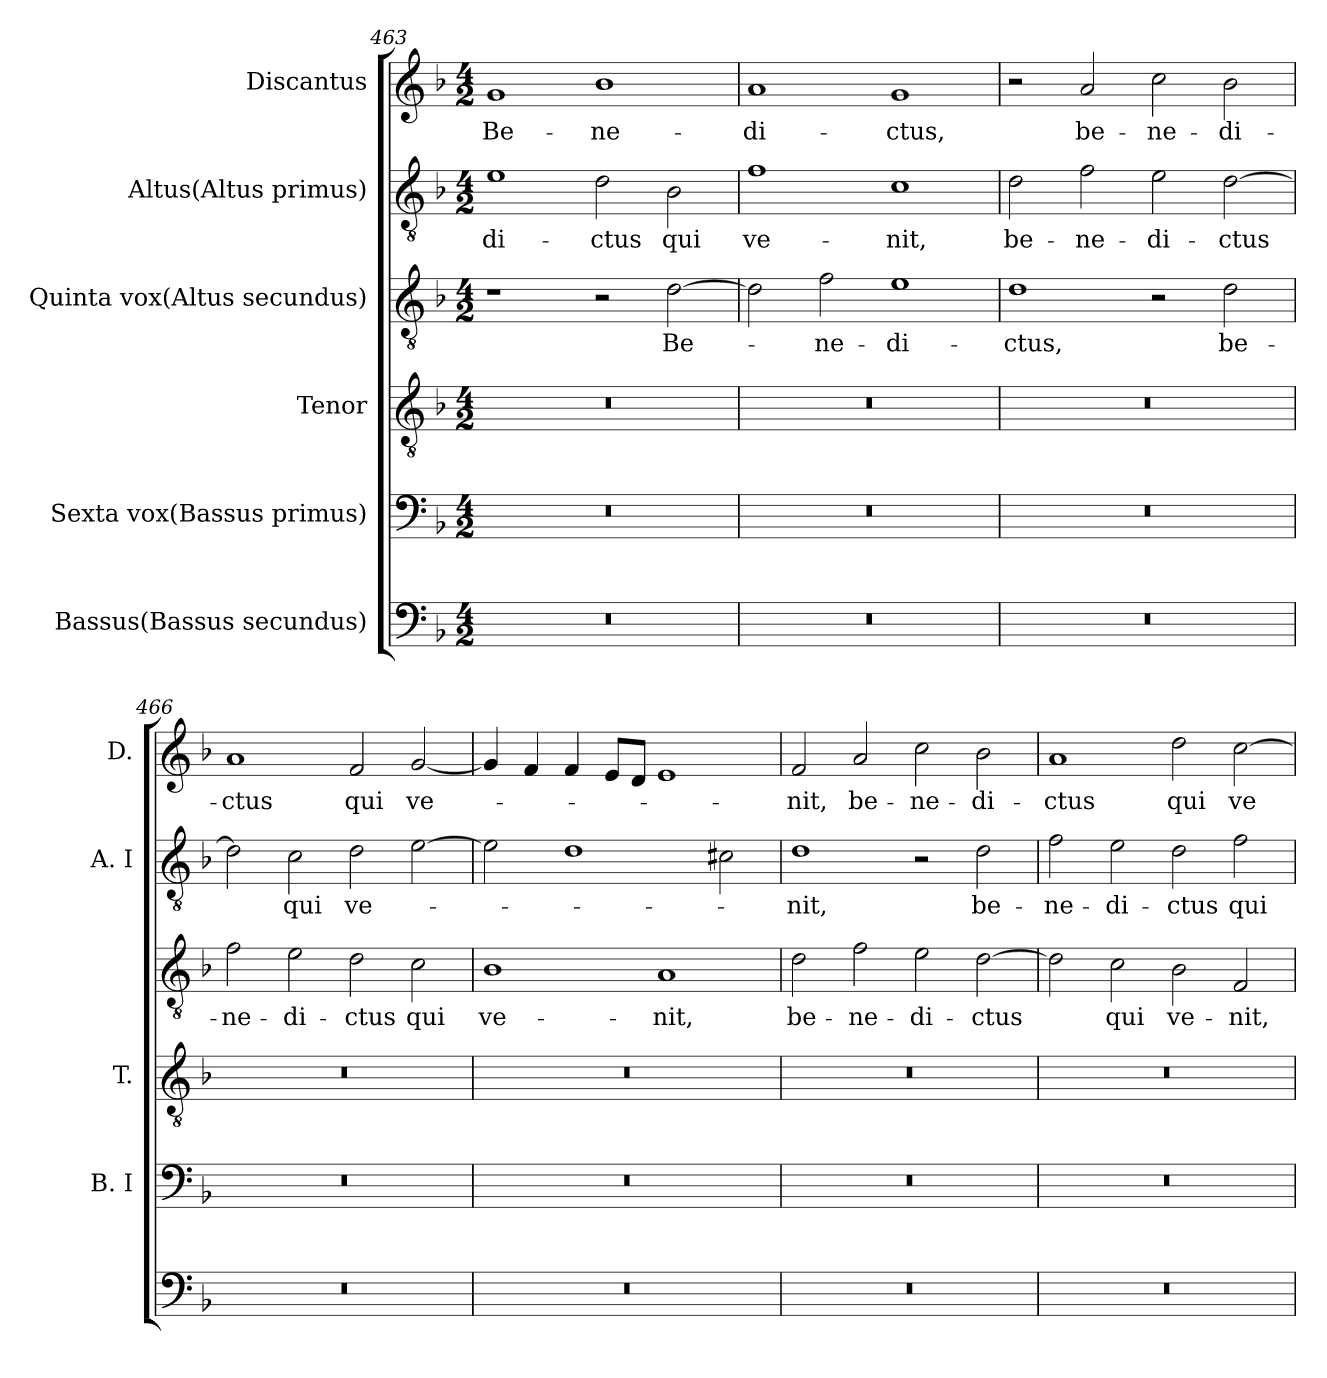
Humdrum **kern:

**kern	**kern	**kern	**kern	**text	**kern	**text	**kern	**text
*part6	*part5	*part4	*part3	*part3	*part2	*part2	*part1	*part1
*staff6	*staff5	*staff4	*staff3	*staff3	*staff2	*staff2	*staff1	*staff1
*I"Bassus(Bassus secundus)	*I"Sexta vox(Bassus primus)	*I"Tenor	*I"Quinta vox(Altus secundus)	*	*I"Altus(Altus primus)	*	*I"Discantus	*
*	*I'B. I	*I'T.	*	*	*I'A. I	*	*I'D.	*
*clefF4	*clefF4	*clefGv2	*clefGv2	*	*clefGv2	*	*clefG2	*
*	*	*ITrd7c12	*ITrd7c12	*	*ITrd7c12	*	*	*
*k[b-]	*k[b-]	*k[b-]	*k[b-]	*	*k[b-]	*	*k[b-]	*
*d:	*d:	*d:	*d:	*	*d:	*	*d:	*
*M4/2	*M4/2	*M4/2	*M4/2	*	*M4/2	*	*M4/2	*
=463	=463	=463	=463	=463	=463	=463	=463	=463
!LO:N:vis=1	!LO:N:vis=1	!LO:N:vis=1	!	!	!	!LO:LY:b	!	!LO:LY:b
0r	0r	0r	1r	.	1E	-di-	1g	Be-
!	!	!	!	!	!	!LO:LY:b	!	!LO:LY:b
.	.	.	2r	.	2D\	-ctus	1b-	-ne-
!	!	!	!	!LO:LY:b	!	!LO:LY:b	!	!
.	.	.	[>2D\	Be-	2BB-\	qui	.	.
=464	=464	=464	=464	=464	=464	=464	=464	=464
!LO:N:vis=1	!LO:N:vis=1	!LO:N:vis=1	!	!	!	!LO:LY:b	!	!LO:LY:b
0r	0r	0r	2D\]	.	1F	ve-	1a	-di-
!	!	!	!	!LO:LY:b	!	!	!	!
.	.	.	2F\	-ne-	.	.	.	.
!	!	!	!	!LO:LY:b	!	!LO:LY:b	!	!LO:LY:b
.	.	.	1E	-di-	1C	-nit,	1g	-ctus,
=465	=465	=465	=465	=465	=465	=465	=465	=465
!LO:N:vis=1	!LO:N:vis=1	!LO:N:vis=1	!	!LO:LY:b	!	!LO:LY:b	!	!
0r	0r	0r	1D	-ctus,	2D\	be-	2r	.
!	!	!	!	!	!	!LO:LY:b	!	!LO:LY:b
.	.	.	.	.	2F\	-ne-	2a/	be-
!	!	!	!	!	!	!LO:LY:b	!	!LO:LY:b
.	.	.	2r	.	2E\	-di-	2cc\	-ne-
!	!	!	!	!LO:LY:b	!	!LO:LY:b	!	!LO:LY:b
.	.	.	2D\	be-	[>2D\	-ctus	2b-\	-di-
=466	=466	=466	=466	=466	=466	=466	=466	=466
!LO:N:vis=1	!LO:N:vis=1	!LO:N:vis=1	!	!LO:LY:b	!	!	!	!LO:LY:b
0r	0r	0r	2F\	-ne-	2D\]	.	1a	-ctus
!	!	!	!	!LO:LY:b	!	!LO:LY:b	!	!
.	.	.	2E\	-di-	2C\	qui	.	.
!	!	!	!	!LO:LY:b	!	!LO:LY:b	!	!LO:LY:b
.	.	.	2D\	-ctus	2D\	ve-	2f/	qui
!	!	!	!	!LO:LY:b	!	!	!	!LO:LY:b
.	.	.	2C\	qui	[>2E\	.	[<2g/	ve-
!!LO:PB:g=z
=467	=467	=467	=467	=467	=467	=467	=467	=467
!LO:N:vis=1	!LO:N:vis=1	!LO:N:vis=1	!	!LO:LY:b	!	!	!	!
0r	0r	0r	1BB-	ve-	2E\]	.	4g/]	.
.	.	.	.	.	.	.	4f/	.
.	.	.	.	.	1D	.	4f/	.
.	.	.	.	.	.	.	8e/L	.
.	.	.	.	.	.	.	8d/J	.
!	!	!	!	!LO:LY:b	!	!	!	!
.	.	.	1AA	-nit,	.	.	1e	.
.	.	.	.	.	2C#X\	.	.	.
=468	=468	=468	=468	=468	=468	=468	=468	=468
!LO:N:vis=1	!LO:N:vis=1	!LO:N:vis=1	!	!LO:LY:b	!	!LO:LY:b	!	!LO:LY:b
0r	0r	0r	2D\	be-	1D	-nit,	2f/	-nit,
!	!	!	!	!LO:LY:b	!	!	!	!LO:LY:b
.	.	.	2F\	-ne-	.	.	2a/	be-
!	!	!	!	!LO:LY:b	!	!	!	!LO:LY:b
.	.	.	2E\	-di-	2r	.	2cc\	-ne-
!	!	!	!	!LO:LY:b	!	!LO:LY:b	!	!LO:LY:b
.	.	.	[>2D\	-ctus	2D\	be-	2b-\	-di-
=469	=469	=469	=469	=469	=469	=469	=469	=469
!LO:N:vis=1	!LO:N:vis=1	!LO:N:vis=1	!	!	!	!LO:LY:b	!	!LO:LY:b
0r	0r	0r	2D\]	.	2F\	-ne-	1a	-ctus
!	!	!	!	!LO:LY:b	!	!LO:LY:b	!	!
.	.	.	2C\	qui	2E\	-di-	.	.
!	!	!	!	!LO:LY:b	!	!LO:LY:b	!	!LO:LY:b
.	.	.	2BB-\	ve-	2D\	-ctus	2dd\	qui
!	!	!	!	!LO:LY:b	!	!LO:LY:b	!	!LO:LY:b
.	.	.	2FF/	-nit,	2F\	qui	[>2cc\	ve-
=	=	=	=	=	=	=	=	=
*-	*-	*-	*-	*-	*-	*-	*-	*-
